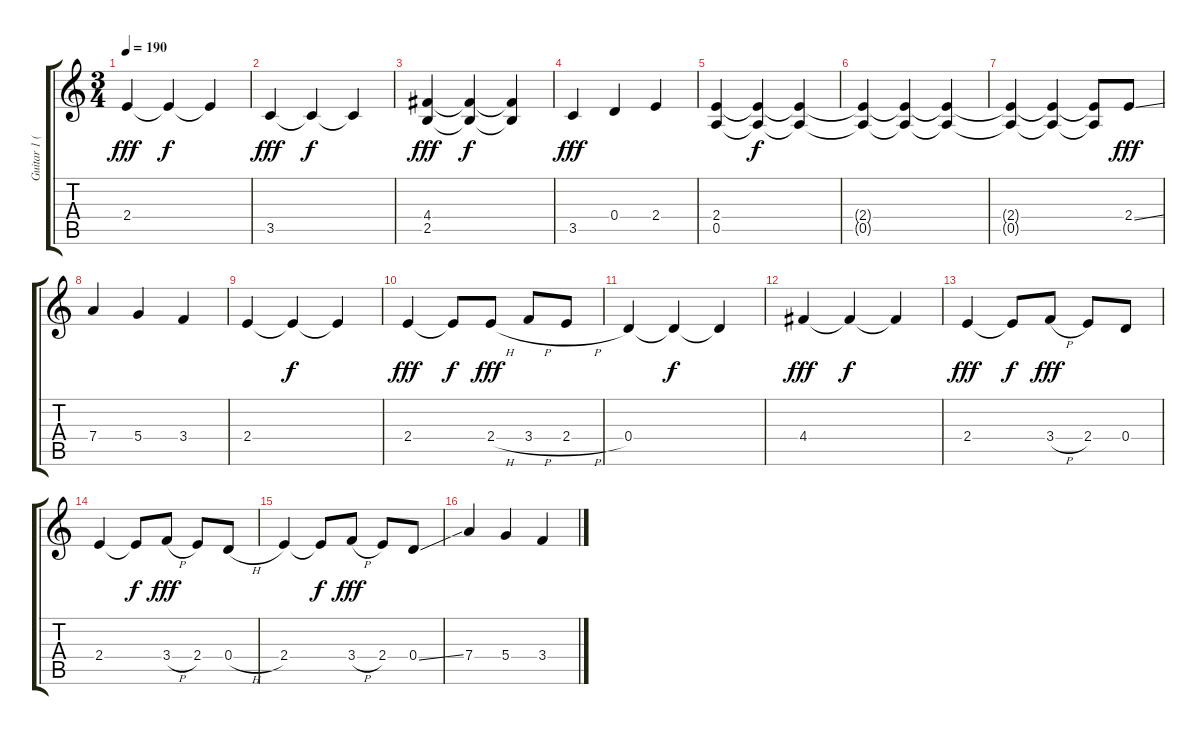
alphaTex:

\track ("Guitar 1 (Disto)" "Guitar 1 (") {instrument distortionguitar}
\staff {score tabs}
\tuning (E4 B3 G3 D3 A2 E2) {hide}
\ts (3 4)
\tempo 190
\clef g2
\ks c
2.4.4{dy fff} 2.4{t}.4{dy f} 2.4{t}.4 |
3.5.4{dy fff} 3.5{t}.4{dy f} 3.5{t}.4 |
(4.4 2.5).4{dy fff} (4.4{t} 2.5{t}).4{dy f} (4.4{t} 2.5{t}).4 |
3.5.4{dy fff} 0.4.4 2.4.4 |
(2.4 0.5).4 (2.4{t} 0.5{t}).4{dy f} (2.4{t} 0.5{t}).4 |
(2.4{t} 0.5{t}).4 (2.4{t} 0.5{t}).4 (2.4{t} 0.5{t}).4 |
(2.4{t} 0.5{t}).4 (2.4{t} 0.5{t}).4 (2.4{t} 0.5{t}).8 2.4{ss}.8{dy fff} |
7.4.4 5.4.4 3.4.4 |
2.4.4 2.4{t}.4{dy f} 2.4{t}.4 |
2.4.4{dy fff} 2.4{t}.8{dy f} 2.4{h}.8{dy fff} 3.4{h}.8 2.4{h}.8 |
0.4.4 0.4{t}.4{dy f} 0.4{t}.4 |
4.4.4{dy fff} 4.4{t}.4{dy f} 4.4{t}.4 |
2.4.4{dy fff} 2.4{t}.8{dy f} 3.4{h}.8{dy fff} 2.4.8 0.4.8 |
2.4.4 2.4{t}.8{dy f} 3.4{h}.8{dy fff} 2.4.8 0.4{h}.8 |
2.4.4 2.4{t}.8{dy f} 3.4{h}.8{dy fff} 2.4.8 0.4{ss}.8 |
7.4.4 5.4.4 3.4.4
